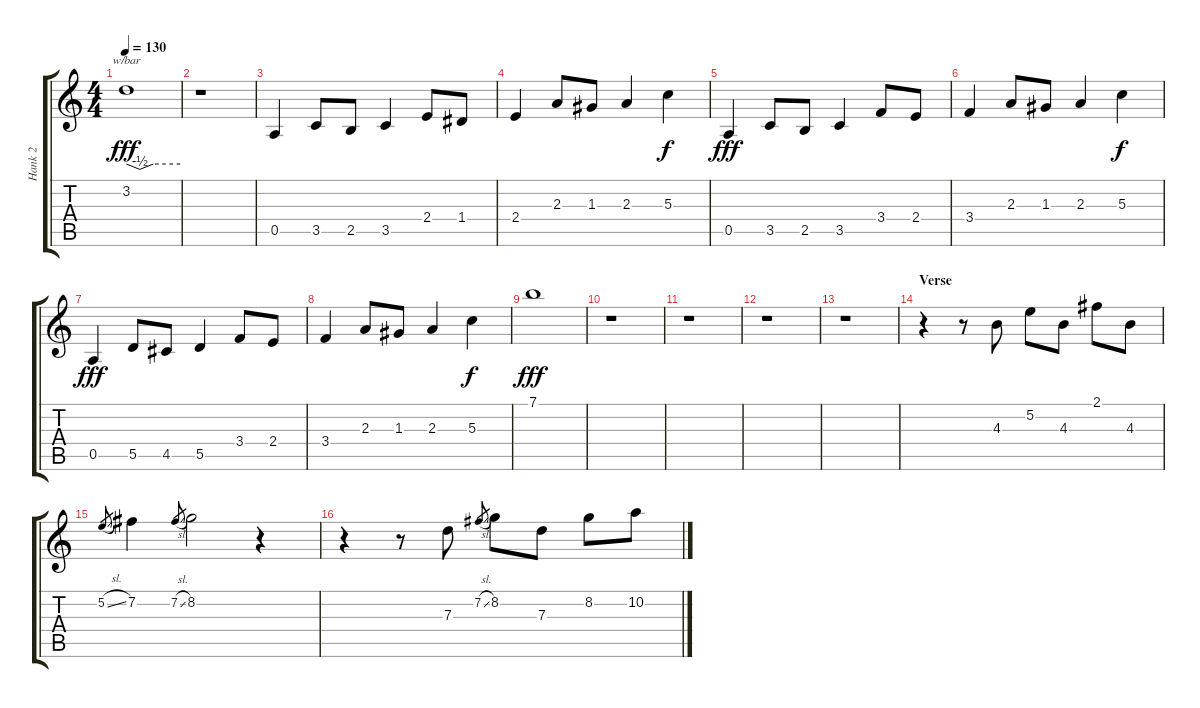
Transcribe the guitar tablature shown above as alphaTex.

\track ("Hank 2" "Hank 2") {instrument electricguitarjazz}
\staff {score tabs}
\tuning (E4 B3 G3 D3 A2 E2) {hide}
\ts (4 4)
\tempo 130
\clef g2
\ks c
3.2.1{tbe (custom default 0 0 15 -2 30 0 60 0) dy fff} |
r.1 |
0.5.4{instrument electricguitarmuted} 3.5.8 2.5.8 3.5.4 2.4.8 1.4.8 |
2.4.4 2.3.8 1.3.8 2.3.4 5.3.4{dy f} |
0.5.4{dy fff} 3.5.8 2.5.8 3.5.4 3.4.8 2.4.8 |
3.4.4 2.3.8 1.3.8 2.3.4 5.3.4{dy f} |
0.5.4{dy fff} 5.5.8 4.5.8 5.5.4 3.4.8 2.4.8 |
3.4.4 2.3.8 1.3.8 2.3.4 5.3.4{dy f} |
7.1.1{dy fff} |
r.1 |
r.1 |
r.1 |
r.1 |
\section ("" "Verse")
r.4 r.8 4.3.8 5.2.8 4.3.8 2.1.8 4.3.8 |
5.2{sl}.8{gr} 7.2.4 7.2{sl}.8{gr} 8.2.2 r.4 |
r.4 r.8 7.3.8 7.2{sl}.8{gr} 8.2.8 7.3.8 8.2.8 10.2{ss}.8
